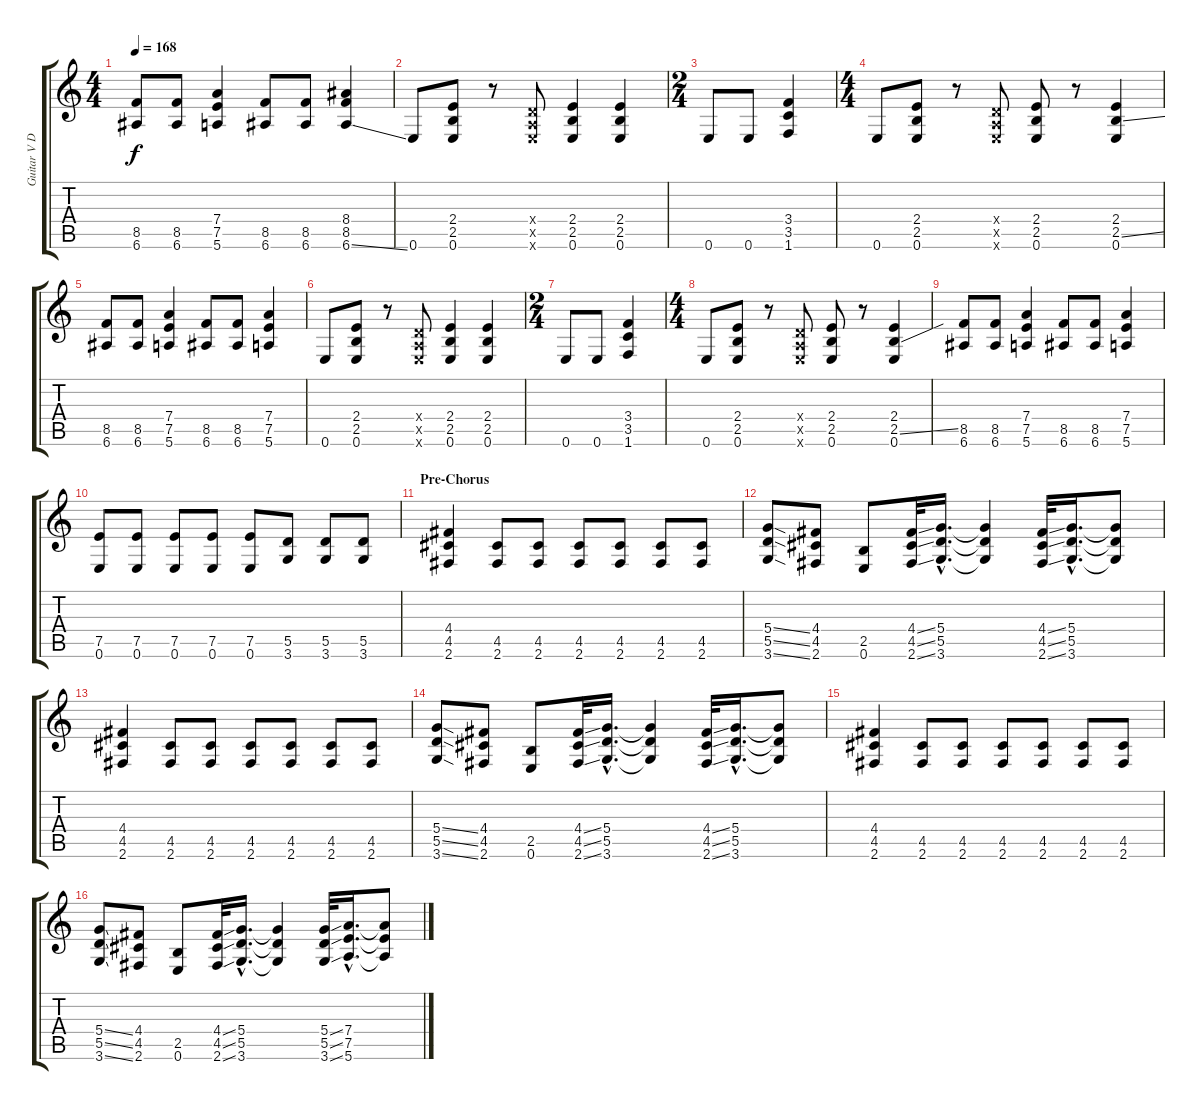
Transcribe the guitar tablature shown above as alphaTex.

\track ("Guitar V Distortion" "Guitar V D") {instrument distortionguitar}
\staff {score tabs}
\tuning (E4 B3 G3 D3 A2 E2) {hide}
\ts (4 4)
\tempo 168
\clef g2
\ks c
(8.5 6.6).8{dy f} (8.5 6.6).8 (7.4 7.5 5.6).4 (8.5 6.6).8 (8.5 6.6).8 (8.4 8.5 6.6{ss}).4 |
0.6.8 (2.4 2.5 0.6).8 r.8 (0.4{x} 0.5{x} 0.6{x}).8 (2.4 2.5 0.6).4 (2.4 2.5 0.6).4 |
\ts (2 4)
0.6.8 0.6.8 (3.4 3.5 1.6).4 |
\ts (4 4)
0.6.8 (2.4 2.5 0.6).8 r.8 (0.4{x} 0.5{x} 0.6{x}).8 (2.4 2.5 0.6).8 r.8 (2.4 2.5{ss} 0.6).4 |
(8.5 6.6).8 (8.5 6.6).8 (7.4 7.5 5.6).4 (8.5 6.6).8 (8.5 6.6).8 (7.4 7.5 5.6).4 |
0.6.8 (2.4 2.5 0.6).8 r.8 (0.4{x} 0.5{x} 0.6{x}).8 (2.4 2.5 0.6).4 (2.4 2.5 0.6).4 |
\ts (2 4)
0.6.8 0.6.8 (3.4 3.5 1.6).4 |
\ts (4 4)
0.6.8 (2.4 2.5 0.6).8 r.8 (0.4{x} 0.5{x} 0.6{x}).8 (2.4 2.5 0.6).8 r.8 (2.4 2.5{ss} 0.6).4 |
(8.5 6.6).8 (8.5 6.6).8 (7.4 7.5 5.6).4 (8.5 6.6).8 (8.5 6.6).8 (7.4 7.5 5.6).4 |
(7.5 0.6).8 (7.5 0.6).8 (7.5 0.6).8 (7.5 0.6).8 (7.5 0.6).8 (5.5 3.6).8 (5.5 3.6).8 (5.5 3.6).8 |
\section ("" "Pre-Chorus")
(4.4 4.5 2.6).4 (4.5 2.6).8 (4.5 2.6).8 (4.5 2.6).8 (4.5 2.6).8 (4.5 2.6).8 (4.5 2.6).8 |
(5.4{ss} 5.5{ss} 3.6{ss}).8 (4.4 4.5 2.6).8 (2.5 0.6).8 (4.4{ss} 4.5{ss} 2.6{ss}).32 (5.4{hac} 5.5{hac} 3.6{hac}).16{d} (5.4{t} 5.5{t} 3.6{t}).4 (4.4{ss} 4.5{ss} 2.6{ss}).32 (5.4{hac} 5.5{hac} 3.6{hac}).16{d} (5.4{t} 5.5{t} 3.6{t}).8 |
(4.4 4.5 2.6).4 (4.5 2.6).8 (4.5 2.6).8 (4.5 2.6).8 (4.5 2.6).8 (4.5 2.6).8 (4.5 2.6).8 |
(5.4{ss} 5.5{ss} 3.6{ss}).8 (4.4 4.5 2.6).8 (2.5 0.6).8 (4.4{ss} 4.5{ss} 2.6{ss}).32 (5.4{hac} 5.5{hac} 3.6{hac}).16{d} (5.4{t} 5.5{t} 3.6{t}).4 (4.4{ss} 4.5{ss} 2.6{ss}).32 (5.4{hac} 5.5{hac} 3.6{hac}).16{d} (5.4{t} 5.5{t} 3.6{t}).8 |
(4.4 4.5 2.6).4 (4.5 2.6).8 (4.5 2.6).8 (4.5 2.6).8 (4.5 2.6).8 (4.5 2.6).8 (4.5 2.6).8 |
(5.4{ss} 5.5{ss} 3.6{ss}).8 (4.4 4.5 2.6).8 (2.5 0.6).8 (4.4{ss} 4.5{ss} 2.6{ss}).32 (5.4{hac} 5.5{hac} 3.6{hac}).16{d} (5.4{t} 5.5{t} 3.6{t}).4 (5.4{ss} 5.5{ss} 3.6{ss}).32 (7.4{hac} 7.5{hac} 5.6{hac}).16{d} (7.4{t} 7.5{t} 5.6{t}).8
